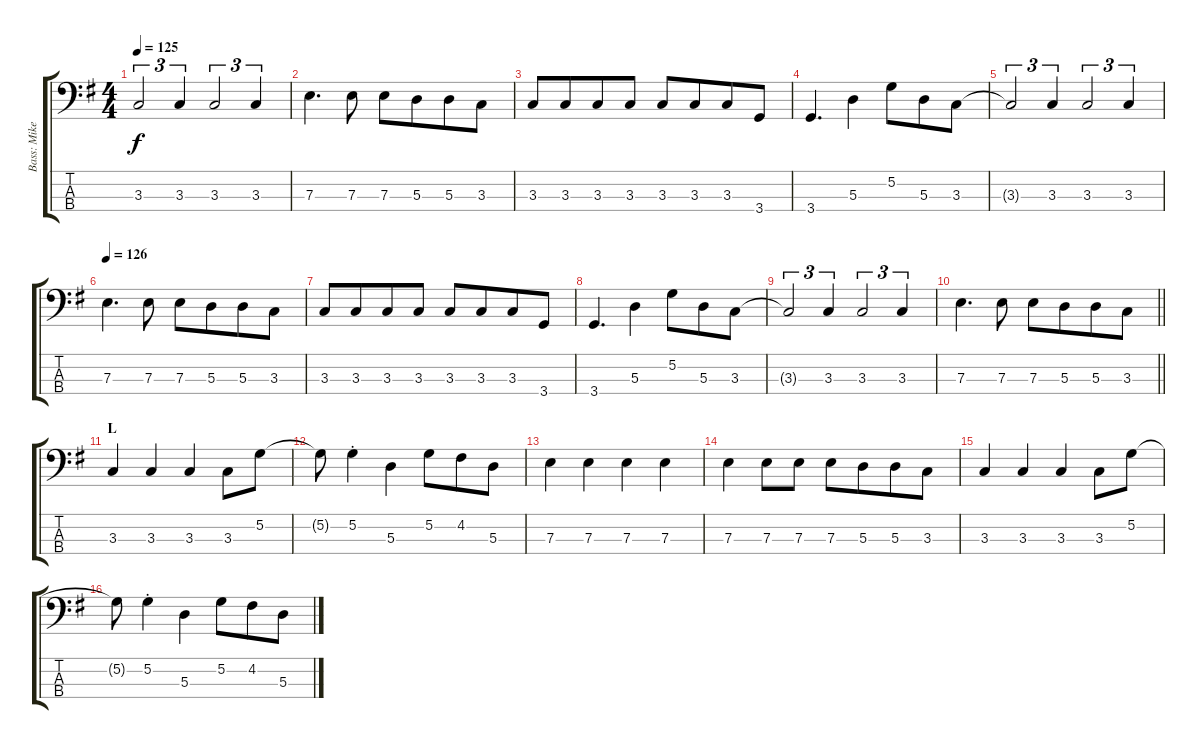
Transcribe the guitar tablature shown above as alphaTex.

\track ("Bass: Mike" "Bass: Mike") {instrument electricbassfinger}
\staff {score tabs}
\tuning (G2 D2 A1 E1) {hide}
\ts (4 4)
\tempo 125
\clef f4
\ks g
3.3{t}.2{tu (3 2) dy f} 3.3.4{tu (3 2)} 3.3.2{tu (3 2)} 3.3.4{tu (3 2)} |
7.3.4{d} 7.3.8 7.3.8 5.3.8{beam merge} 5.3.8 3.3.8 |
3.3.8 3.3.8{beam merge} 3.3.8 3.3.8 3.3.8 3.3.8{beam merge} 3.3.8 3.4.8 |
3.4.4{d} 5.3.4 5.2.8{beam merge} 5.3.8 3.3.8 |
3.3{t}.2{tu (3 2)} 3.3.4{tu (3 2)} 3.3.2{tu (3 2)} 3.3.4{tu (3 2)} |
\tempo 126
7.3.4{d} 7.3.8 7.3.8 5.3.8{beam merge} 5.3.8 3.3.8 |
3.3.8 3.3.8{beam merge} 3.3.8 3.3.8 3.3.8 3.3.8{beam merge} 3.3.8 3.4.8 |
3.4.4{d} 5.3.4 5.2.8{beam merge} 5.3.8 3.3.8 |
3.3{t}.2{tu (3 2)} 3.3.4{tu (3 2)} 3.3.2{tu (3 2)} 3.3.4{tu (3 2)} |
\barLineRight lightlight
7.3.4{d} 7.3.8 7.3.8 5.3.8{beam merge} 5.3.8 3.3.8 |
\section ("" "L")
3.3.4 3.3.4 3.3.4 3.3.8 5.2.8 |
5.2{t}.8 5.2{st}.4 5.3.4 5.2.8{beam merge} 4.2.8 5.3.8 |
7.3.4 7.3.4 7.3.4 7.3.4 |
7.3.4 7.3.8 7.3.8 7.3.8 5.3.8{beam merge} 5.3.8 3.3.8 |
3.3.4 3.3.4 3.3.4 3.3.8 5.2.8 |
5.2{t}.8 5.2{st}.4 5.3.4 5.2.8{beam merge} 4.2.8 5.3.8
